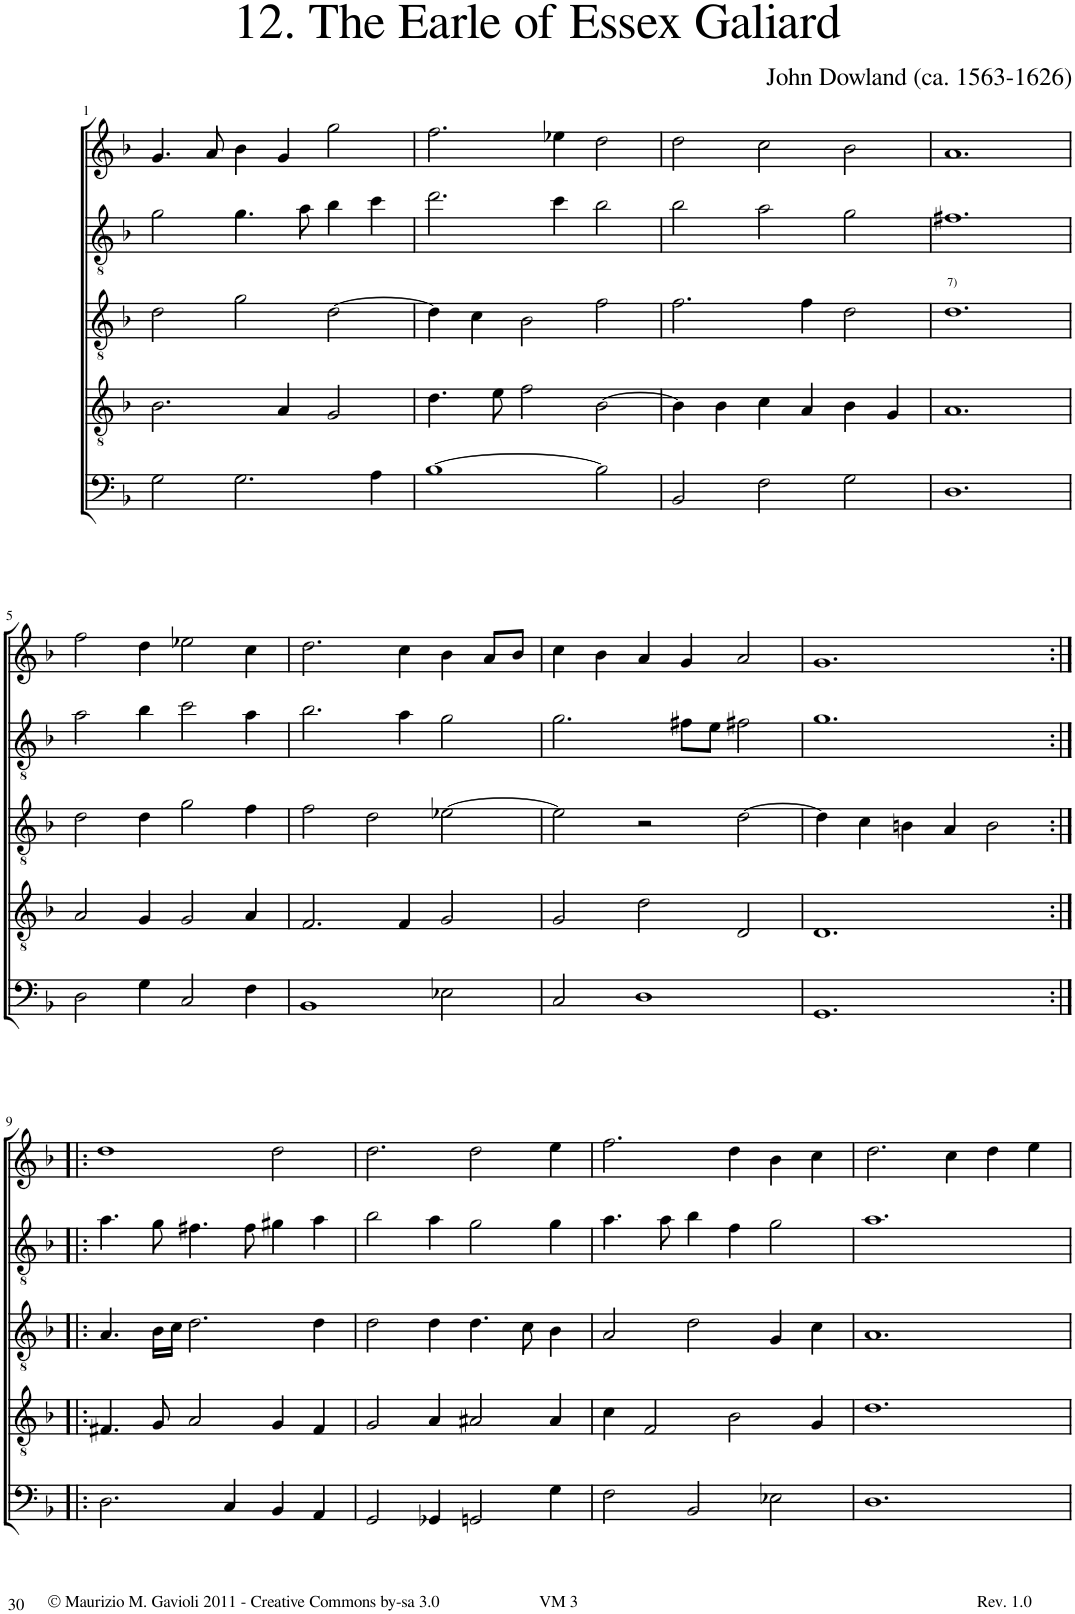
**kern	**kern	**kern	**kern	**kern
*part5	*part4	*part3	*part2	*part1
*staff5	*staff4	*staff3	*staff2	*staff1
*I"Trombone	*I"Trombone	*I"Trombone	*I"C Trumpet	*I"C Trumpet
*I'Trb	*I'Trb	*I'Trb	*I'Tpt	*I'Tpt
!!LO:PB:g=z
*clefF4	*clefGv2	*clefGv2	*clefGv2	*clefG2
*k[b-]	*k[b-]	*k[b-]	*k[b-]	*k[b-]
*M3/2	*M3/2	*M3/2	*M3/2	*M3/2
=1!|:	=1!|:	=1!|:	=1!|:	=1!|:
2G\	2.B-\	2d\	2g\	4.g/
.	.	.	.	8a/
2.G\	.	2g\	4.g\	4b-\
.	4A/	.	.	4g/
.	.	.	8a\	.
.	2G/	[2d\	4b-\	2gg\
4A\	.	.	4cc\	.
=2	=2	=2	=2	=2
[1B-	4.d\	4d\]	2.dd\	2.ff\
.	.	4c\	.	.
.	8e\	.	.	.
.	2f\	2B-\	.	.
.	.	.	4cc\	4ee-X\
2B-\]	[2B-\	2f\	2b-\	2dd\
=3	=3	=3	=3	=3
2BB-/	4B-\]	2.f\	2b-\	2dd\
.	4B-\	.	.	.
2F\	4c\	.	2a\	2cc\
.	4A/	4f\	.	.
2G\	4B-\	2d\	2g\	2b-\
.	4G/	.	.	.
=4	=4	=4	=4	=4
!	!	!LO:TX:a:t=7)	!	!
1.D	1.A	1.d	1.f#X	1.a
!!LO:LB:g=z
=5	=5	=5	=5	=5
2D\	2A/	2d\	2a\	2ff\
4G\	4G/	4d\	4b-\	4dd\
2C/	2G/	2g\	2cc\	2ee-X\
4F\	4A/	4f\	4a\	4cc\
=6	=6	=6	=6	=6
1BB-	2.F/	2f\	2.b-\	2.dd\
.	.	2d\	.	.
.	4F/	.	4a\	4cc\
2E-X\	2G/	[2e-X\	2g\	4b-\
.	.	.	.	8a/L
.	.	.	.	8b-/J
=7	=7	=7	=7	=7
2C/	2G/	2e-\]	2.g\	4cc\
.	.	.	.	4b-\
1D	2d\	2r	.	4a/
.	.	.	8f#X\L	4g/
.	.	.	8e\J	.
.	2D/	[2d\	2f#X\	2a/
=8	=8	=8	=8	=8
1.GG	1.D	4d\]	1.g	1.g
.	.	4c\	.	.
.	.	4Bn\	.	.
.	.	4A/	.	.
.	.	2B\	.	.
!!LO:LB:g=z
=9:|!|:	=9:|!|:	=9:|!|:	=9:|!|:	=9:|!|:
2.D\	4.F#X/	4.A/	4.a\	1dd
.	8G/	16B-\LL	8g\	.
.	.	16c\JJ	.	.
.	2A/	2.d\	4.f#X\	.
4C/	.	.	.	.
.	.	.	8f#\	.
4BB-/	4G/	.	4g#X\	2dd\
4AA/	4F#/	4d\	4a\	.
=10	=10	=10	=10	=10
2GG/	2G/	2d\	2b-\	2.dd\
4GG-X/	4A/	4d\	4a\	.
2GGn/	2A#X/	4.d\	2g\	2dd\
.	.	8c\	.	.
4G\	4A#/	4B-\	4g\	4ee\
=11	=11	=11	=11	=11
2F\	4c\	2A/	4.a\	2.ff\
.	2F/	.	.	.
.	.	.	8a\	.
2BB-/	.	2d\	4b-\	.
.	2B-\	.	4f\	4dd\
2E-X\	.	4G/	2g\	4b-\
.	4G/	4c\	.	4cc\
=12	=12	=12	=12	=12
1.D	1.d	1.A	1.a	2.dd\
.	.	.	.	4cc\
.	.	.	.	4dd\
.	.	.	.	4ee\
=	=	=	=	=
*-	*-	*-	*-	*-
